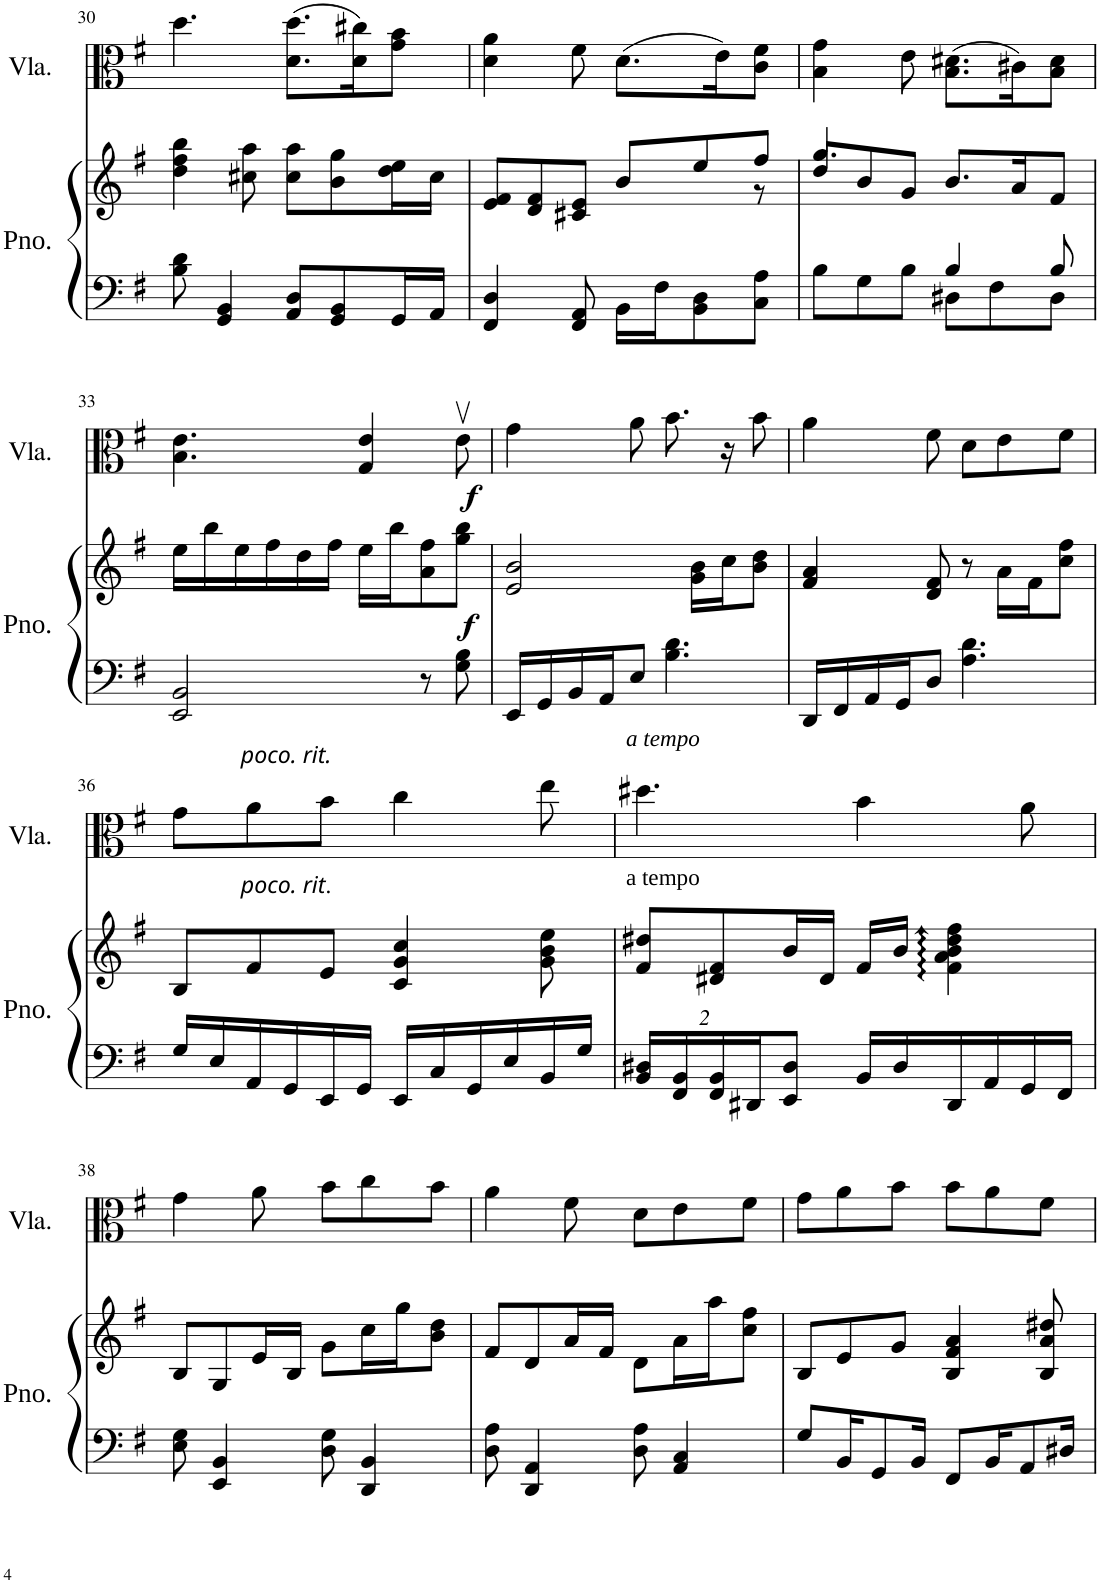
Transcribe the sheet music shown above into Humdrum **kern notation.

**kern	**kern	**dynam	**kern	**dynam
*part2	*part2	*part2	*part1	*part1
*staff3	*staff2	*staff2/3	*staff1	*staff1
*I"Piano	*	*	*I"Viola	*
*I'Pno.	*	*	*I'Vla.	*
!!LO:PB:g=z
*clefF4	*clefG2	*	*clefC3	*
*k[f#]	*k[f#]	*	*k[f#]	*
*M6/8	*M6/8	*	*M6/8	*
=30	=30	=30	=30	=30
8B\ 8d\	4dd\ 4ff#\ 4bb\	.	4.dd\	.
4GG/ 4BB/	.	.	.	.
.	8cc#X\ 8aa\	.	.	.
8AA/ 8D/L	8cc#\ 8aa\L	.	(8.d\ 8.dd\L	.
8GG/ 8BB/	8b\ 8gg\	.	.	.
.	.	.	16d\ 16cc#X\K)	.
16GG/L	16dd\ 16ee\L	.	8g\ 8b\J	.
16AA/JJ	16cc#\JJ	.	.	.
=31	=31	=31	=31	=31
*	*^	*	*	*
4FF#/ 4D/	8e/ 8f#/L	4ryy	.	4d\ 4a\	.
.	8d/ 8f#/	.	.	.	.
8FF#/ 8AA/	8c#X/ 8e/J	8ryy	.	8f#\	.
16BB\LL	8b/L	4ryy	.	(8.d\L	.
16F#\J	.	.	.	.	.
8BB\ 8D\	8ee/	.	.	.	.
.	.	.	.	16e\K)	.
8C\ 8A\J	8ff#/J	8r	.	8c\ 8f#\J	.
=32	=32	=32	=32	=32	=32
*^	*	*	*	*	*
8B\L	4.ryy	8dd/L	4.gg/	.	4B\ 4g\	.
8G\	.	8b/	.	.	.	.
8B\J	.	8g/J	.	.	8e\	.
4B/	8D#X\L	8.b/L	8ryy	.	(8.B\ 8.d#X\L	.
.	8F#\	.	4ryy	.	.	.
.	.	16a/K	.	.	16c#X\K)	.
8B/	8D#\J	8f#/J	.	.	8B\ 8d#\J	.
*v	*v	*	*	*	*	*
*	*v	*v	*	*	*
!!LO:LB:g=z
=33	=33	=33	=33	=33
2EE/ 2BB/	16ee\LL	.	4.B\ 4.e\	.
.	16bb\	.	.	.
.	16ee\	.	.	.
.	16ff#\	.	.	.
.	16dd\	.	.	.
.	16ff#\JJ	.	.	.
.	16ee\LL	.	4G/ 4e/	.
.	16bb\J	.	.	.
8r	8a\ 8ff#\	.	.	.
!	!	!LO:DY:b	!	!LO:DY:b
8G\ 8B\	8gg\ 8bb\J	f	8ev\	f
=34	=34	=34	=34	=34
16EE/LL	2e/ 2b/	.	4g\	.
16GG/	.	.	.	.
16BB/	.	.	.	.
16AA/J	.	.	.	.
8E/J	.	.	8a\	.
4.B\ 4.d\	.	.	8.b\	.
.	16g\ 16b\LL	.	.	.
.	16cc\J	.	16r	.
.	8b\ 8dd\J	.	8b\	.
=35	=35	=35	=35	=35
16DD/LL	4f#/ 4a/	.	4a\	.
16FF#/	.	.	.	.
16AA/	.	.	.	.
16GG/J	.	.	.	.
8D/J	8d/ 8f#/	.	8f#\	.
4.A\ 4.d\	8r	.	8d\L	.
.	16a\LL	.	8e\	.
.	16f#\J	.	.	.
.	8cc\ 8ff#\J	.	8f#\J	.
!!LO:LB:g=z
=36	=36	=36	=36	=36
16G/LL	8B/L	.	8g\L	.
16E/	.	.	.	.
!	!	!	!LO:TX:a:i:t=poco. rit.	!
!	!LO:TX:a:i:t=poco. rit	!	!	!
!	!LO:TX:a:t=.	!	!	!
16AA/	8f#/	.	8a\	.
16GG/	.	.	.	.
16EE/	8e/J	.	8b\J	.
16GG/JJ	.	.	.	.
16EE/LL	4c/ 4g/ 4cc/	.	4cc\	.
16C/	.	.	.	.
16GG/	.	.	.	.
16E/	.	.	.	.
16BB/	8g\ 8b\ 8ee\	.	8ee\	.
16G/JJ	.	.	.	.
=37	=37	=37	=37	=37
!	!	!	!LO:TX:a:i:t=a tempo	!
!	!LO:TX:a:t=a tempo	!	!	!
16BB/ 16D#X/LL	8f#/ 8dd#X/L	.	4.dd#X\	.
16FF#/ 16BB/	.	.	.	.
16FF#/ 16BB/	8d#X/ 8f#/	.	.	.
16DD#X/J	.	.	.	.
8EE/ 8D#/J	16b/L	.	.	.
.	16d#/JJ	.	.	.
16BB/LL	16f#/LL	.	4b\	.
16D#/	16b/JJ	.	.	.
16DD#/	4f#\ 4a\ 4b\ 4dd#\ 4ff#\	.	.	.
16AA/	.	.	.	.
16GG/	.	.	8a\	.
16FF#/JJ	.	.	.	.
!!LO:LB:g=z
=38	=38	=38	=38	=38
8E\ 8G\	8B/L	.	4g\	.
4EE/ 4BB/	8G/	.	.	.
.	16e/L	.	8a\	.
.	16B/JJ	.	.	.
8D\ 8G\	8g\L	.	8b\L	.
4DD/ 4BB/	16cc\L	.	8cc\	.
.	16gg\J	.	.	.
.	8b\ 8dd\J	.	8b\J	.
=39	=39	=39	=39	=39
8D\ 8A\	8f#/L	.	4a\	.
4DD/ 4AA/	8d/	.	.	.
.	16a/L	.	8f#\	.
.	16f#/JJ	.	.	.
8D\ 8A\	8d\L	.	8d\L	.
4AA/ 4C/	16a\L	.	8e\	.
.	16aa\J	.	.	.
.	8cc\ 8ff#\J	.	8f#\J	.
=40	=40	=40	=40	=40
8G/L	8B/L	.	8g\L	.
16BB/K	8e/	.	8a\	.
8GG/	.	.	.	.
.	8g/J	.	8b\J	.
16BB/Jk	.	.	.	.
8FF#/L	4B/ 4f#/ 4a/	.	8b\L	.
16BB/K	.	.	8a\	.
8AA/	.	.	.	.
.	8B/ 8a/ 8dd#X/	.	8f#\J	.
16D#X/Jk	.	.	.	.
=	=	=	=	=
*-	*-	*-	*-	*-
